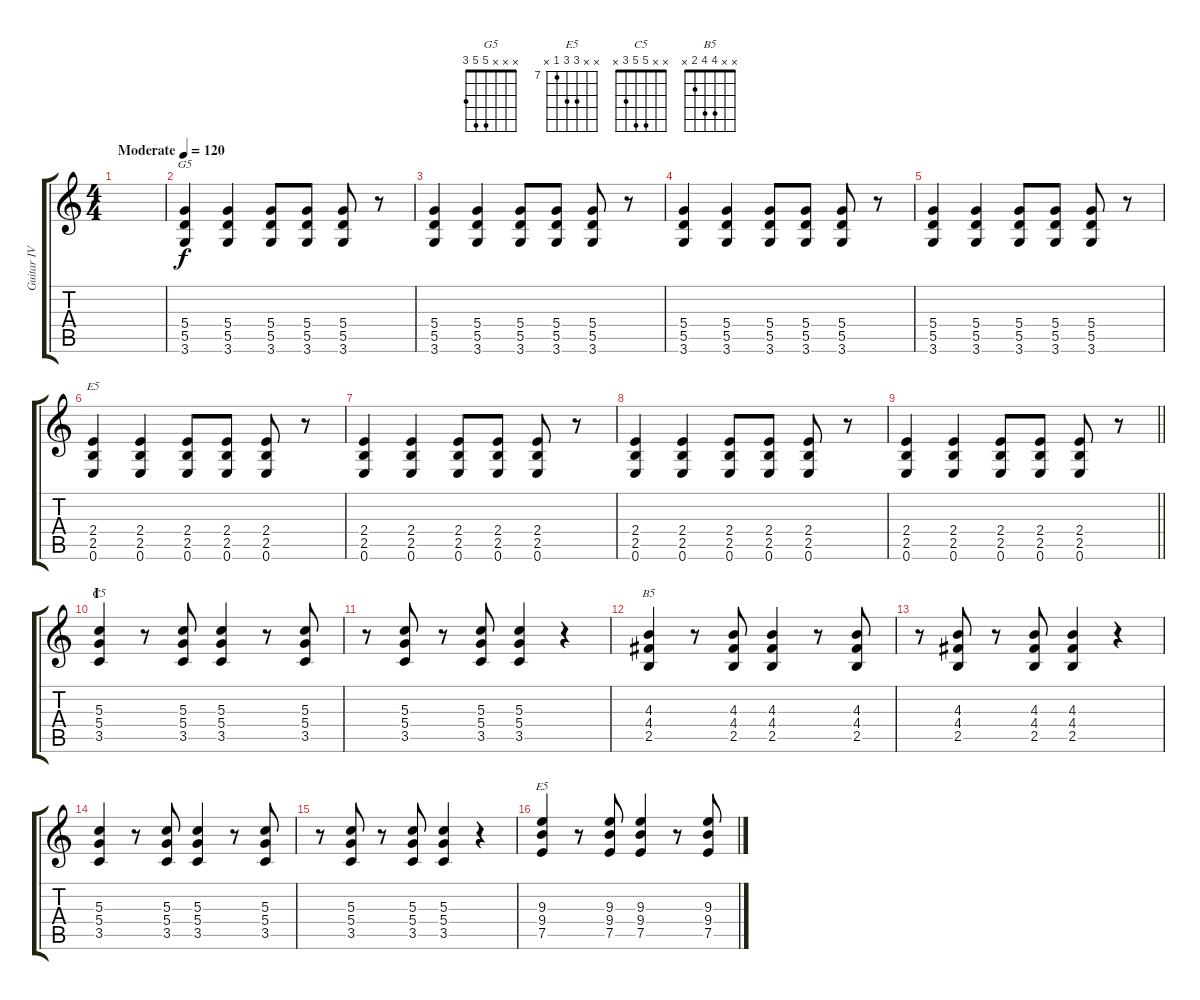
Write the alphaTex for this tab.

\track ("Guitar IV" "Guitar IV") {instrument electricguitarclean}
\staff {score tabs}
\tuning (E4 B3 G3 D3 A2 E2) {hide}
\chord ("G5" x x x 5 5 3)
\chord ("E5" x x x 2 2 0)
\chord ("C5" x x 5 5 3 x)
\chord ("B5" x x 4 4 2 x)
\chord ("E5" x x 9 9 7 x) {firstfret 7}
\ts (4 4)
\tempo (120 "Moderate")
\clef g2
\ks c
|
(5.4 5.5 3.6).4{ch "G5"} (5.4 5.5 3.6).4 (5.4 5.5 3.6).8 (5.4 5.5 3.6).8 (5.4 5.5 3.6).8 r.8 |
(5.4 5.5 3.6).4 (5.4 5.5 3.6).4 (5.4 5.5 3.6).8 (5.4 5.5 3.6).8 (5.4 5.5 3.6).8 r.8 |
(5.4 5.5 3.6).4 (5.4 5.5 3.6).4 (5.4 5.5 3.6).8 (5.4 5.5 3.6).8 (5.4 5.5 3.6).8 r.8 |
(5.4 5.5 3.6).4 (5.4 5.5 3.6).4 (5.4 5.5 3.6).8 (5.4 5.5 3.6).8 (5.4 5.5 3.6).8 r.8 |
(2.4 2.5 0.6).4{ch "E5"} (2.4 2.5 0.6).4 (2.4 2.5 0.6).8 (2.4 2.5 0.6).8 (2.4 2.5 0.6).8 r.8 |
(2.4 2.5 0.6).4 (2.4 2.5 0.6).4 (2.4 2.5 0.6).8 (2.4 2.5 0.6).8 (2.4 2.5 0.6).8 r.8 |
(2.4 2.5 0.6).4 (2.4 2.5 0.6).4 (2.4 2.5 0.6).8 (2.4 2.5 0.6).8 (2.4 2.5 0.6).8 r.8 |
\barLineRight lightlight
(2.4 2.5 0.6).4 (2.4 2.5 0.6).4 (2.4 2.5 0.6).8 (2.4 2.5 0.6).8 (2.4 2.5 0.6).8 r.8 |
\section ("" "I")
(5.3 5.4 3.5).4{ch "C5"} r.8 (5.3 5.4 3.5).8 (5.3 5.4 3.5).4 r.8 (5.3 5.4 3.5).8 |
r.8 (5.3 5.4 3.5).8 r.8 (5.3 5.4 3.5).8 (5.3 5.4 3.5).4 r.4 |
(4.3 4.4 2.5).4{ch "B5"} r.8 (4.3 4.4 2.5).8 (4.3 4.4 2.5).4 r.8 (4.3 4.4 2.5).8 |
r.8 (4.3 4.4 2.5).8 r.8 (4.3 4.4 2.5).8 (4.3 4.4 2.5).4 r.4 |
(5.3 5.4 3.5).4 r.8 (5.3 5.4 3.5).8 (5.3 5.4 3.5).4 r.8 (5.3 5.4 3.5).8 |
r.8 (5.3 5.4 3.5).8 r.8 (5.3 5.4 3.5).8 (5.3 5.4 3.5).4 r.4 |
(9.3 9.4 7.5).4{ch "E5"} r.8 (9.3 9.4 7.5).8 (9.3 9.4 7.5).4 r.8 (9.3 9.4 7.5).8
